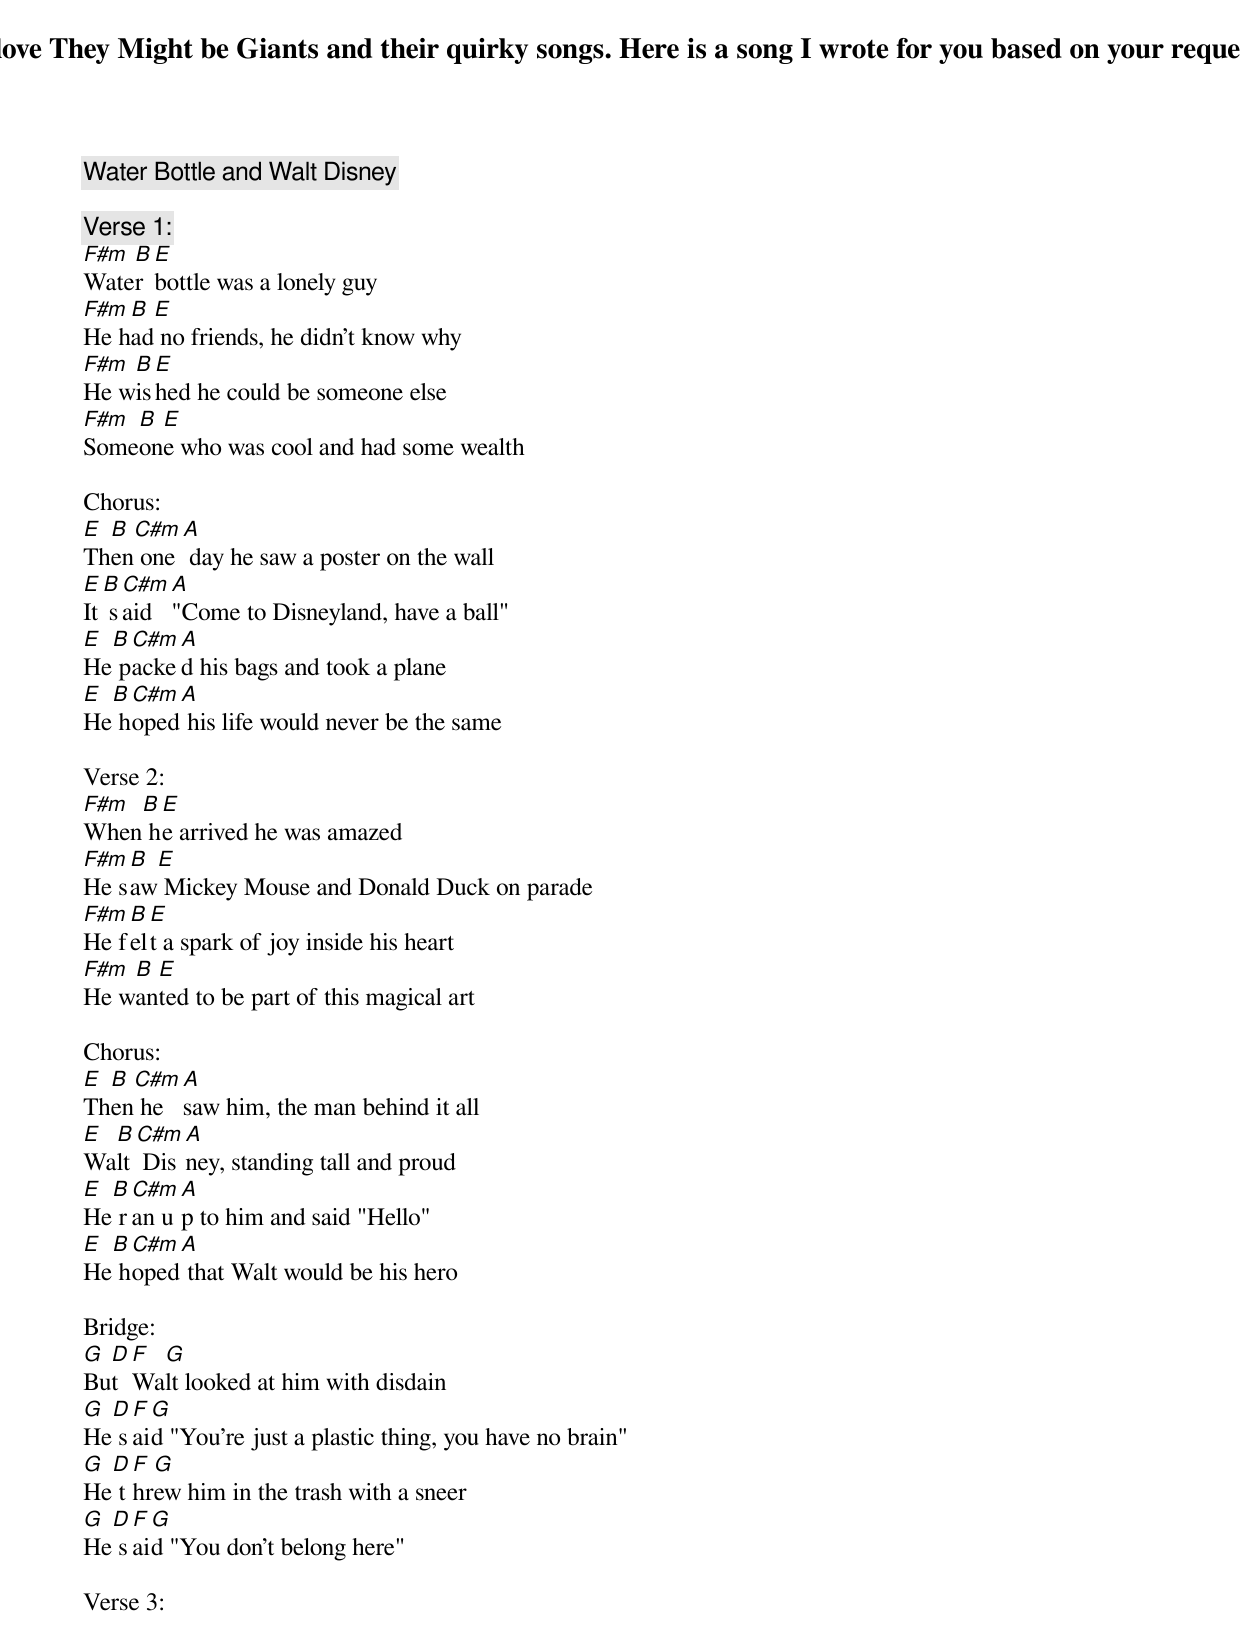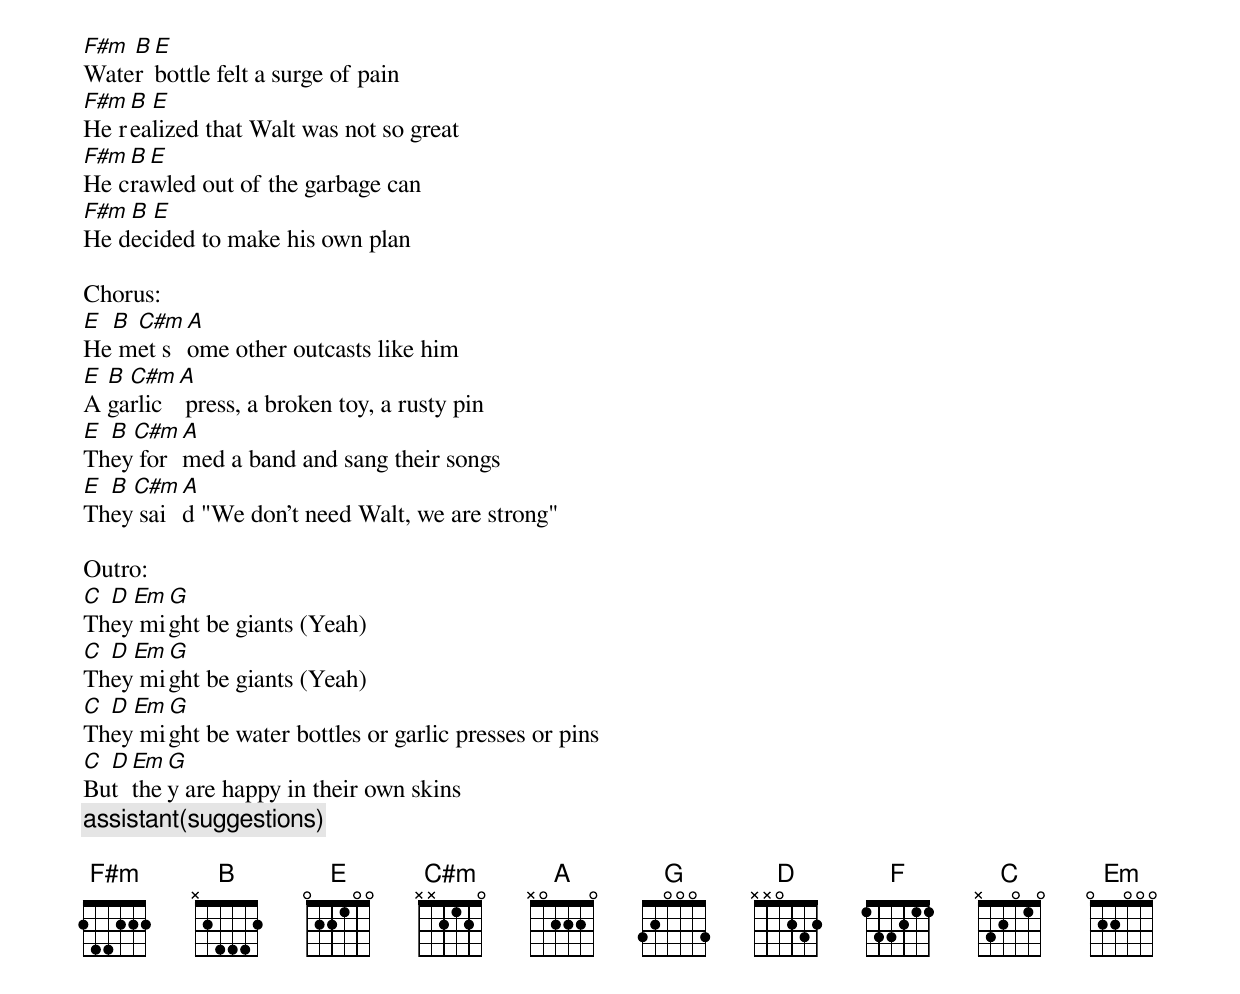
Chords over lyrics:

I'm glad you asked. I love They Might be Giants and their quirky songs. Here is a song I wrote for you based on your request. I hope you enjoy it.

Water Bottle and Walt Disney

Verse 1:
F#m B E
Water bottle was a lonely guy
F#m B E
He had no friends, he didn't know why
F#m B E
He wished he could be someone else
F#m B E
Someone who was cool and had some wealth

Chorus:
E B C#m A
Then one day he saw a poster on the wall
E B C#m A
It said "Come to Disneyland, have a ball"
E B C#m A
He packed his bags and took a plane
E B C#m A
He hoped his life would never be the same

Verse 2:
F#m B E
When he arrived he was amazed
F#m B E
He saw Mickey Mouse and Donald Duck on parade
F#m B E
He felt a spark of joy inside his heart
F#m B E
He wanted to be part of this magical art

Chorus:
E B C#m A
Then he saw him, the man behind it all
E B C#m A
Walt Disney, standing tall and proud
E B C#m A
He ran up to him and said "Hello"
E B C#m A
He hoped that Walt would be his hero

Bridge:
G D F G
But Walt looked at him with disdain
G D F G
He said "You're just a plastic thing, you have no brain"
G D F G
He threw him in the trash with a sneer
G D F G
He said "You don't belong here"

Verse 3:
F#m B E
Water bottle felt a surge of pain
F#m B E
He realized that Walt was not so great
F#m B E
He crawled out of the garbage can
F#m B E
He decided to make his own plan

Chorus:
E B C#m A
He met some other outcasts like him
E B C#m A
A garlic press, a broken toy, a rusty pin
E B C#m A
They formed a band and sang their songs
E B C#m A
They said "We don't need Walt, we are strong"

Outro:
C D Em G
They might be giants (Yeah)
C D Em G
They might be giants (Yeah)
C D Em G
They might be water bottles or garlic presses or pins
C D Em G
But they are happy in their own skins
[assistant](suggestions)

{"suggestedUserResponses": ["That's awesome! Thank you.", "Can you write another song for me?", "How did you learn to write songs?", "What is your favorite They Might Be Giants song?", "Can you play this song for me?"]}
